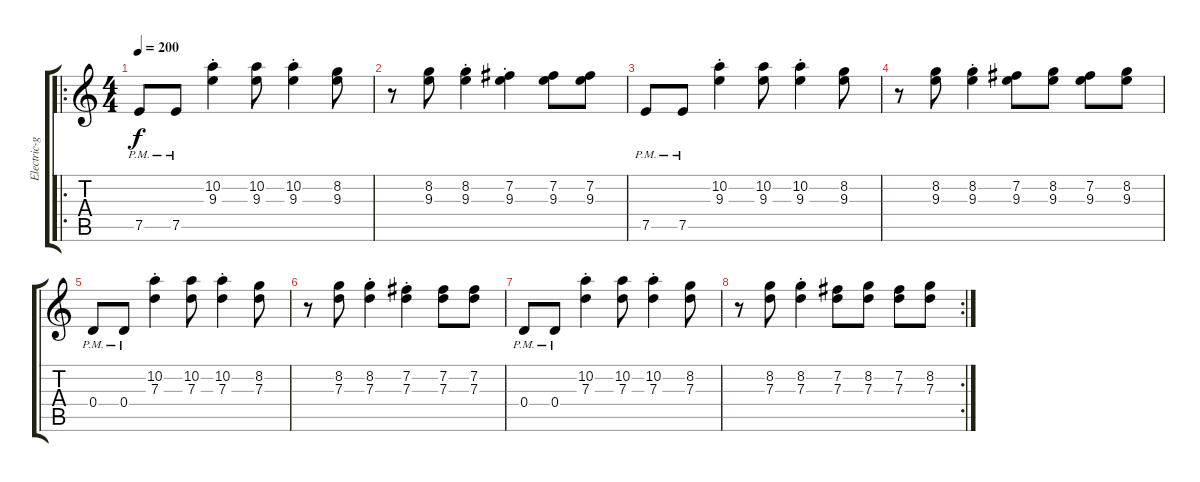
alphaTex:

\track ("Electric-guitar" "Electric-g") {instrument distortionguitar}
\staff {score tabs}
\tuning (E4 B3 G3 D3 A2 E2) {hide}
\ro
\ts (4 4)
\tempo 200
\clef g2
\ks c
7.5{pm}.8{dy f} 7.5{pm}.8 (10.2{st} 9.3{st}).4 (10.2 9.3).8 (10.2{st} 9.3{st}).4 (8.2 9.3).8 |
r.8 (8.2 9.3).8 (8.2{st} 9.3{st}).4 (7.2{st} 9.3{st}).4 (7.2 9.3).8 (7.2 9.3).8 |
7.5{pm}.8 7.5{pm}.8 (10.2{st} 9.3{st}).4 (10.2 9.3).8 (10.2{st} 9.3{st}).4 (8.2 9.3).8 |
r.8 (8.2 9.3).8 (8.2{st} 9.3{st}).4 (7.2 9.3).8 (8.2 9.3).8 (7.2 9.3).8 (8.2 9.3).8 |
0.4{pm}.8 0.4{pm}.8 (10.2{st} 7.3{st}).4 (10.2 7.3).8 (10.2{st} 7.3{st}).4 (8.2 7.3).8 |
r.8 (8.2 7.3).8 (8.2{st} 7.3{st}).4 (7.2{st} 7.3{st}).4 (7.2 7.3).8 (7.2 7.3).8 |
0.4{pm}.8 0.4{pm}.8 (10.2{st} 7.3{st}).4 (10.2 7.3).8 (10.2{st} 7.3{st}).4 (8.2 7.3).8 |
\rc 2
r.8 (8.2 7.3).8 (8.2{st} 7.3{st}).4 (7.2 7.3).8 (8.2 7.3).8 (7.2 7.3).8 (8.2 7.3).8
